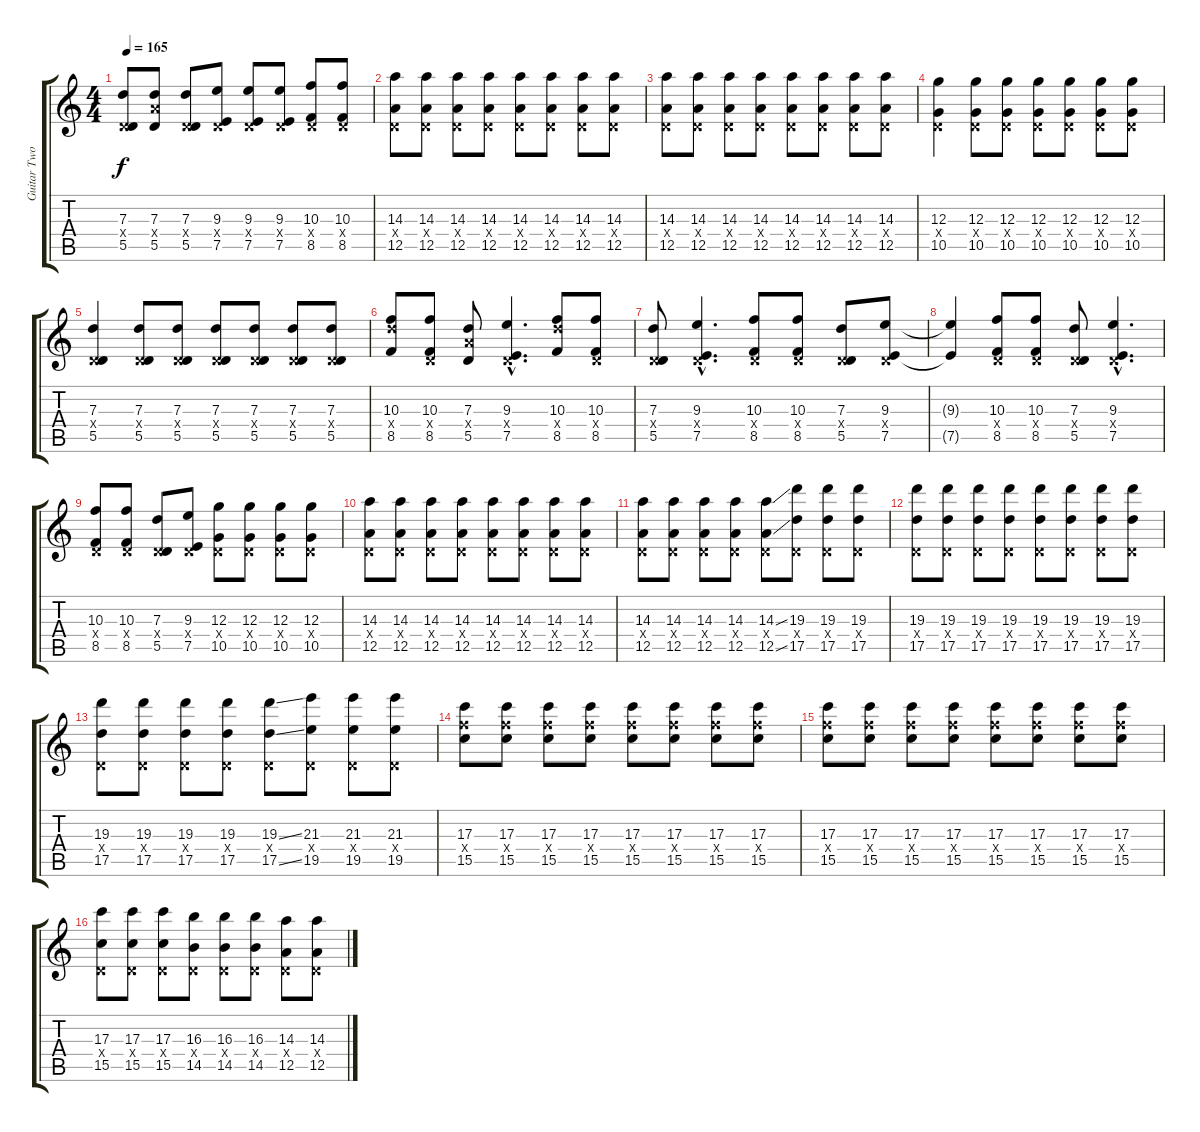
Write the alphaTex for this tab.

\track ("Guitar Two" "Guitar Two") {instrument distortionguitar}
\staff {score tabs}
\tuning (E4 B3 G3 D3 A2 D2) {hide}
\ts (4 4)
\tempo 165
\clef g2
\ks c
(7.3 0.4{x} 5.5).8{dy f} (7.3 7.4{x} 5.5).8 (7.3 0.4{x} 5.5).8 (9.3 0.4{x} 7.5).8 (9.3 0.4{x} 7.5).8 (9.3 0.4{x} 7.5).8 (10.3 0.4{x} 8.5).8 (10.3 0.4{x} 8.5).8 |
(14.3 0.4{x} 12.5).8 (14.3 0.4{x} 12.5).8 (14.3 0.4{x} 12.5).8 (14.3 0.4{x} 12.5).8 (14.3 0.4{x} 12.5).8 (14.3 0.4{x} 12.5).8 (14.3 0.4{x} 12.5).8 (14.3 0.4{x} 12.5).8 |
(14.3 0.4{x} 12.5).8 (14.3 0.4{x} 12.5).8 (14.3 0.4{x} 12.5).8 (14.3 0.4{x} 12.5).8 (14.3 0.4{x} 12.5).8 (14.3 0.4{x} 12.5).8 (14.3 0.4{x} 12.5).8 (14.3 0.4{x} 12.5).8 |
(12.3 0.4{x} 10.5).4 (12.3 0.4{x} 10.5).8 (12.3 0.4{x} 10.5).8 (12.3 0.4{x} 10.5).8 (12.3 0.4{x} 10.5).8 (12.3 0.4{x} 10.5).8 (12.3 0.4{x} 10.5).8 |
(7.3 0.4{x} 5.5).4 (7.3 0.4{x} 5.5).8 (7.3 0.4{x} 5.5).8 (7.3 0.4{x} 5.5).8 (7.3 0.4{x} 5.5).8 (7.3 0.4{x} 5.5).8 (7.3 0.4{x} 5.5).8 |
(10.3 12.4{x} 8.5).8 (10.3 0.4{x} 8.5).8 (7.3 7.4{x} 5.5).8 (9.3{hac} 0.4{hac x} 7.5{hac}).4{d} (10.3 12.4{x} 8.5).8 (10.3 0.4{x} 8.5).8 |
(7.3 0.4{x} 5.5).8 (9.3{hac} 0.4{hac x} 7.5{hac}).4{d} (10.3 0.4{x} 8.5).8 (10.3 0.4{x} 8.5).8 (7.3 0.4{x} 5.5).8 (9.3 0.4{x} 7.5).8 |
(9.3{t} 7.5{t}).4 (10.3 0.4{x} 8.5).8 (10.3 0.4{x} 8.5).8 (7.3 0.4{x} 5.5).8 (9.3{hac} 0.4{hac x} 7.5{hac}).4{d} |
(10.3 0.4{x} 8.5).8 (10.3 0.4{x} 8.5).8 (7.3 0.4{x} 5.5).8 (9.3 0.4{x} 7.5).8 (12.3 0.4{x} 10.5).8 (12.3 0.4{x} 10.5).8 (12.3 0.4{x} 10.5).8 (12.3 0.4{x} 10.5).8 |
(14.3 0.4{x} 12.5).8 (14.3 0.4{x} 12.5).8 (14.3 0.4{x} 12.5).8 (14.3 0.4{x} 12.5).8 (14.3 0.4{x} 12.5).8 (14.3 0.4{x} 12.5).8 (14.3 0.4{x} 12.5).8 (14.3 0.4{x} 12.5).8 |
(14.3 0.4{x} 12.5).8 (14.3 0.4{x} 12.5).8 (14.3 0.4{x} 12.5).8 (14.3 0.4{x} 12.5).8 (14.3{ss} 0.4{x} 12.5{ss}).8 (19.3 0.4{x} 17.5).8 (19.3 0.4{x} 17.5).8 (19.3 0.4{x} 17.5).8 |
(19.3 0.4{x} 17.5).8 (19.3 0.4{x} 17.5).8 (19.3 0.4{x} 17.5).8 (19.3 0.4{x} 17.5).8 (19.3 0.4{x} 17.5).8 (19.3 0.4{x} 17.5).8 (19.3 0.4{x} 17.5).8 (19.3 0.4{x} 17.5).8 |
(19.3 0.4{x} 17.5).8 (19.3 0.4{x} 17.5).8 (19.3 0.4{x} 17.5).8 (19.3 0.4{x} 17.5).8 (19.3{ss} 0.4{x} 17.5{ss}).8 (21.3 0.4{x} 19.5).8 (21.3 0.4{x} 19.5).8 (21.3 0.4{x} 19.5).8 |
(17.3 15.4{x} 15.5).8 (17.3 15.4{x} 15.5).8 (17.3 15.4{x} 15.5).8 (17.3 15.4{x} 15.5).8 (17.3 15.4{x} 15.5).8 (17.3 15.4{x} 15.5).8 (17.3 15.4{x} 15.5).8 (17.3 15.4{x} 15.5).8 |
(17.3 15.4{x} 15.5).8 (17.3 15.4{x} 15.5).8 (17.3 15.4{x} 15.5).8 (17.3 15.4{x} 15.5).8 (17.3 15.4{x} 15.5).8 (17.3 15.4{x} 15.5).8 (17.3 15.4{x} 15.5).8 (17.3 15.4{x} 15.5).8 |
(17.3 0.4{x} 15.5).8 (17.3 0.4{x} 15.5).8 (17.3 0.4{x} 15.5).8 (16.3 0.4{x} 14.5).8 (16.3 0.4{x} 14.5).8 (16.3 0.4{x} 14.5).8 (14.3 0.4{x} 12.5).8 (14.3 0.4{x} 12.5).8
